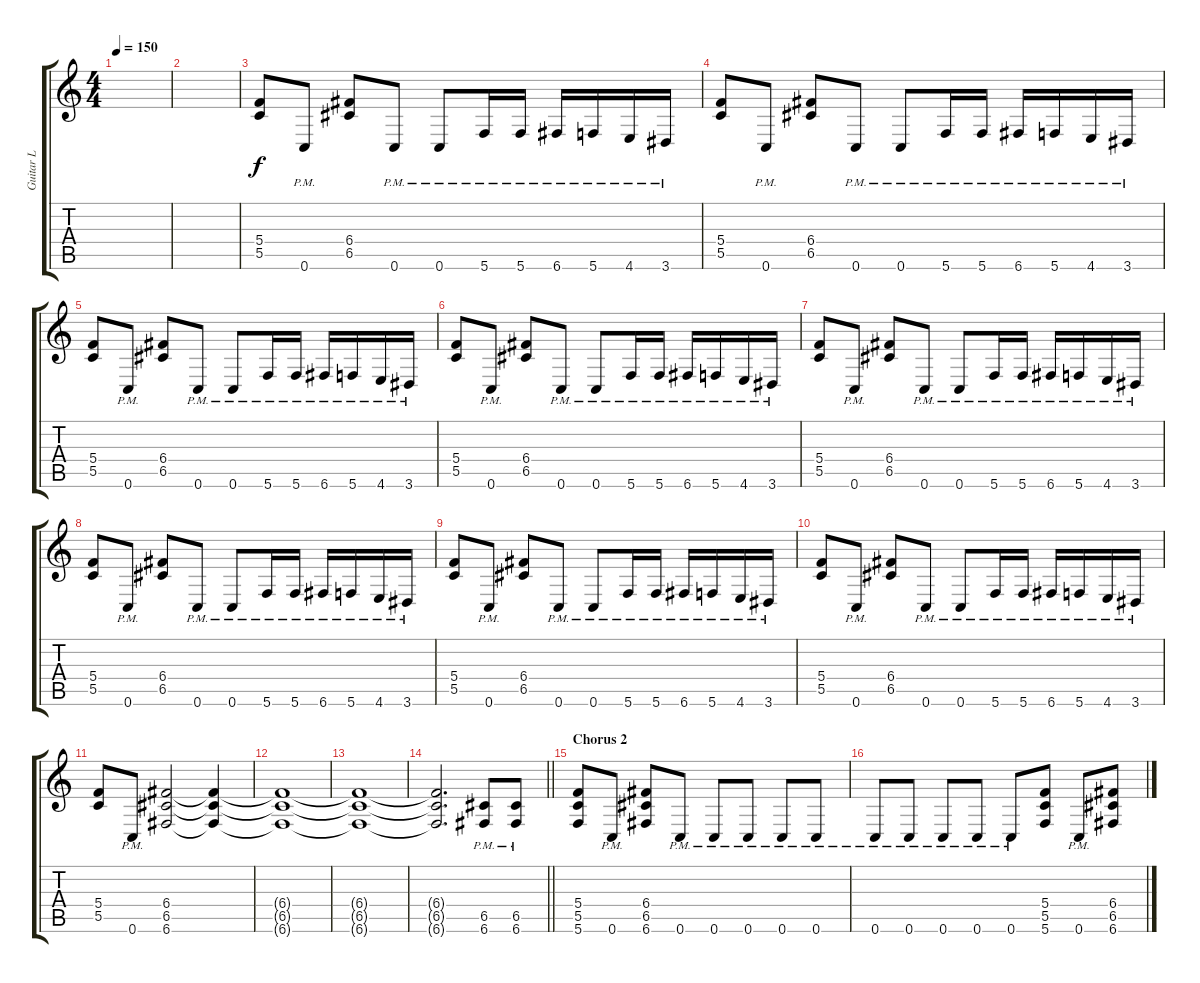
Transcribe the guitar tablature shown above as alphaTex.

\track ("Guitar L" "Guitar L") {instrument distortionguitar}
\staff {score tabs}
\tuning (D4 A3 F3 C3 G2 C2) {hide}
\ts (4 4)
\tempo 150
\clef g2
\ks c
|
|
(5.4 5.5).8 0.6{pm}.8 (6.4 6.5).8 0.6{pm}.8 0.6{pm}.8 5.6{pm}.16 5.6{pm}.16 6.6{pm}.16 5.6{pm}.16 4.6{pm}.16 3.6{pm}.16 |
(5.4 5.5).8 0.6{pm}.8 (6.4 6.5).8 0.6{pm}.8 0.6{pm}.8 5.6{pm}.16 5.6{pm}.16 6.6{pm}.16 5.6{pm}.16 4.6{pm}.16 3.6{pm}.16 |
(5.4 5.5).8 0.6{pm}.8 (6.4 6.5).8 0.6{pm}.8 0.6{pm}.8 5.6{pm}.16 5.6{pm}.16 6.6{pm}.16 5.6{pm}.16 4.6{pm}.16 3.6{pm}.16 |
(5.4 5.5).8 0.6{pm}.8 (6.4 6.5).8 0.6{pm}.8 0.6{pm}.8 5.6{pm}.16 5.6{pm}.16 6.6{pm}.16 5.6{pm}.16 4.6{pm}.16 3.6{pm}.16 |
(5.4 5.5).8 0.6{pm}.8 (6.4 6.5).8 0.6{pm}.8 0.6{pm}.8 5.6{pm}.16 5.6{pm}.16 6.6{pm}.16 5.6{pm}.16 4.6{pm}.16 3.6{pm}.16 |
(5.4 5.5).8 0.6{pm}.8 (6.4 6.5).8 0.6{pm}.8 0.6{pm}.8 5.6{pm}.16 5.6{pm}.16 6.6{pm}.16 5.6{pm}.16 4.6{pm}.16 3.6{pm}.16 |
(5.4 5.5).8 0.6{pm}.8 (6.4 6.5).8 0.6{pm}.8 0.6{pm}.8 5.6{pm}.16 5.6{pm}.16 6.6{pm}.16 5.6{pm}.16 4.6{pm}.16 3.6{pm}.16 |
(5.4 5.5).8 0.6{pm}.8 (6.4 6.5).8 0.6{pm}.8 0.6{pm}.8 5.6{pm}.16 5.6{pm}.16 6.6{pm}.16 5.6{pm}.16 4.6{pm}.16 3.6{pm}.16 |
(5.4 5.5).8 0.6{pm}.8 (6.4 6.5 6.6).2 (6.4{t} 6.5{t} 6.6{t}).4 |
(6.4{t} 6.5{t} 6.6{t}).1 |
(6.4{t} 6.5{t} 6.6{t}).1 |
\barLineRight lightlight
(6.4{t} 6.5{t} 6.6{t}).2{d} (6.5{pm} 6.6{pm}).8 (6.5{pm} 6.6{pm}).8 |
\section ("" "Chorus 2")
(5.4 5.5 5.6).8 0.6{pm}.8 (6.4 6.5 6.6).8 0.6{pm}.8 0.6{pm}.8 0.6{pm}.8 0.6{pm}.8 0.6{pm}.8 |
0.6{pm}.8 0.6{pm}.8 0.6{pm}.8 0.6{pm}.8 0.6{pm}.8 (5.4 5.5 5.6).8 0.6{pm}.8 (6.4 6.5 6.6).8
